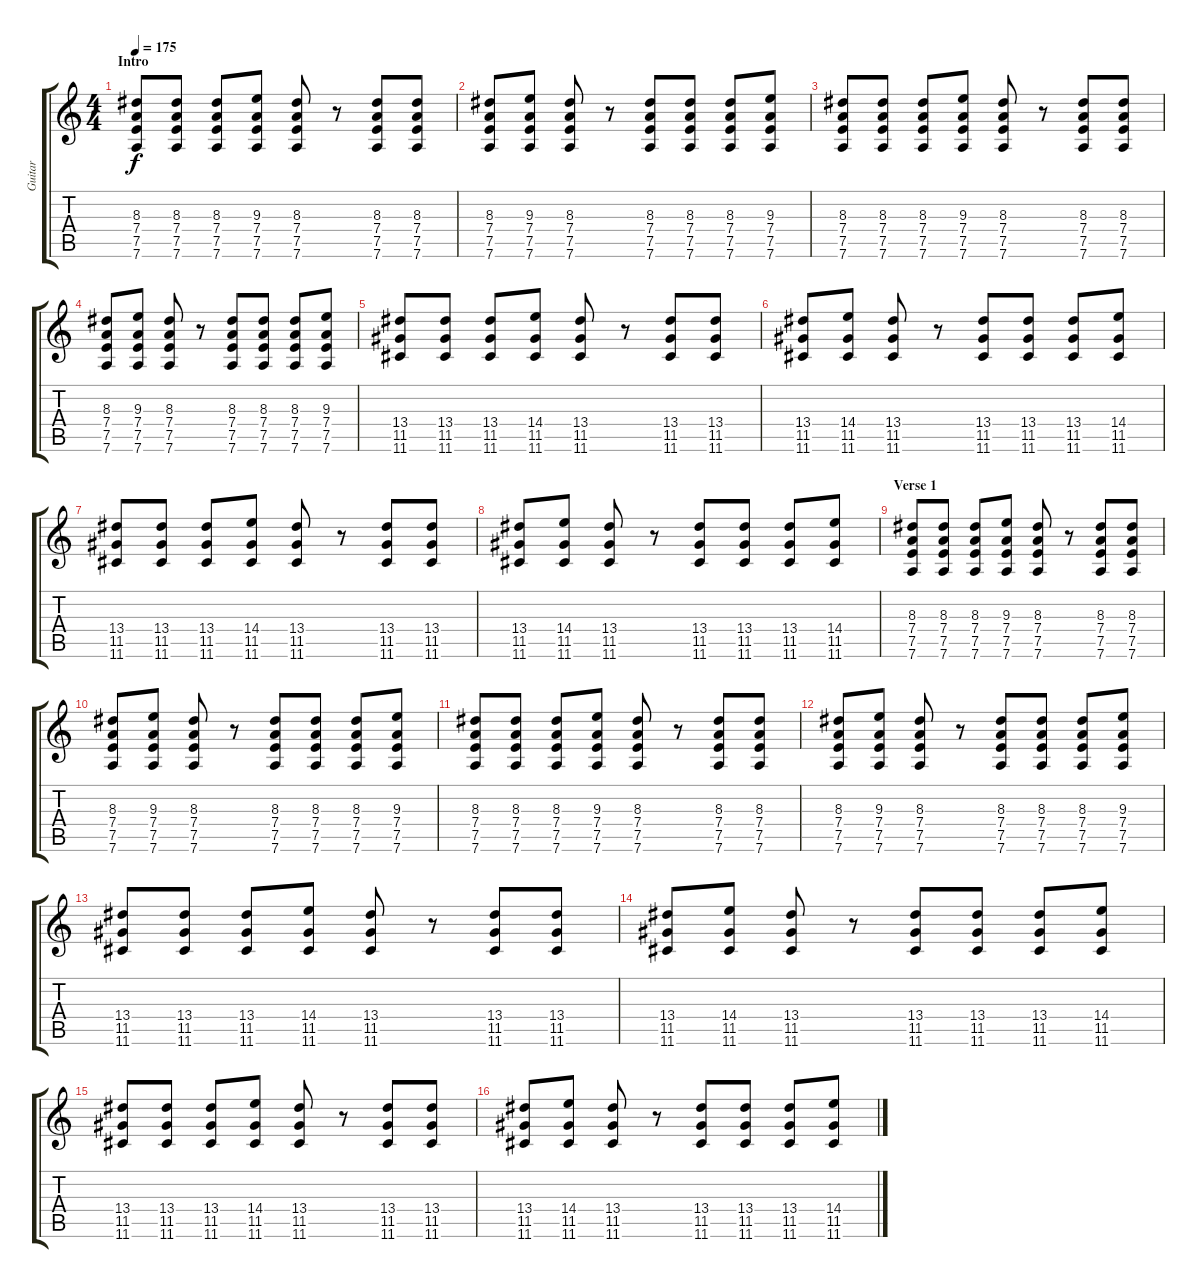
\track ("Guitar" "Guitar") {instrument distortionguitar}
\staff {score tabs}
\tuning (E4 B3 G3 D3 A2 D2) {hide}
\ts (4 4)
\section ("" "Intro")
\tempo 175
\clef g2
\ks c
(8.3 7.4 7.5 7.6).8{dy f instrument distortionguitar} (8.3 7.4 7.5 7.6).8 (8.3 7.4 7.5 7.6).8 (9.3 7.4 7.5 7.6).8 (8.3 7.4 7.5 7.6).8 r.8 (8.3 7.4 7.5 7.6).8 (8.3 7.4 7.5 7.6).8 |
(8.3 7.4 7.5 7.6).8 (9.3 7.4 7.5 7.6).8 (8.3 7.4 7.5 7.6).8 r.8 (8.3 7.4 7.5 7.6).8 (8.3 7.4 7.5 7.6).8 (8.3 7.4 7.5 7.6).8 (9.3 7.4 7.5 7.6).8 |
(8.3 7.4 7.5 7.6).8 (8.3 7.4 7.5 7.6).8 (8.3 7.4 7.5 7.6).8 (9.3 7.4 7.5 7.6).8 (8.3 7.4 7.5 7.6).8 r.8 (8.3 7.4 7.5 7.6).8 (8.3 7.4 7.5 7.6).8 |
(8.3 7.4 7.5 7.6).8 (9.3 7.4 7.5 7.6).8 (8.3 7.4 7.5 7.6).8 r.8 (8.3 7.4 7.5 7.6).8 (8.3 7.4 7.5 7.6).8 (8.3 7.4 7.5 7.6).8 (9.3 7.4 7.5 7.6).8 |
(13.4 11.5 11.6).8 (13.4 11.5 11.6).8 (13.4 11.5 11.6).8 (14.4 11.5 11.6).8 (13.4 11.5 11.6).8 r.8 (13.4 11.5 11.6).8 (13.4 11.5 11.6).8 |
(13.4 11.5 11.6).8 (14.4 11.5 11.6).8 (13.4 11.5 11.6).8 r.8 (13.4 11.5 11.6).8 (13.4 11.5 11.6).8 (13.4 11.5 11.6).8 (14.4 11.5 11.6).8 |
(13.4 11.5 11.6).8 (13.4 11.5 11.6).8 (13.4 11.5 11.6).8 (14.4 11.5 11.6).8 (13.4 11.5 11.6).8 r.8 (13.4 11.5 11.6).8 (13.4 11.5 11.6).8 |
(13.4 11.5 11.6).8 (14.4 11.5 11.6).8 (13.4 11.5 11.6).8 r.8 (13.4 11.5 11.6).8 (13.4 11.5 11.6).8 (13.4 11.5 11.6).8 (14.4 11.5 11.6).8 |
\section ("" "Verse 1")
(8.3 7.4 7.5 7.6).8 (8.3 7.4 7.5 7.6).8 (8.3 7.4 7.5 7.6).8 (9.3 7.4 7.5 7.6).8 (8.3 7.4 7.5 7.6).8 r.8 (8.3 7.4 7.5 7.6).8 (8.3 7.4 7.5 7.6).8 |
(8.3 7.4 7.5 7.6).8 (9.3 7.4 7.5 7.6).8 (8.3 7.4 7.5 7.6).8 r.8 (8.3 7.4 7.5 7.6).8 (8.3 7.4 7.5 7.6).8 (8.3 7.4 7.5 7.6).8 (9.3 7.4 7.5 7.6).8 |
(8.3 7.4 7.5 7.6).8 (8.3 7.4 7.5 7.6).8 (8.3 7.4 7.5 7.6).8 (9.3 7.4 7.5 7.6).8 (8.3 7.4 7.5 7.6).8 r.8 (8.3 7.4 7.5 7.6).8 (8.3 7.4 7.5 7.6).8 |
(8.3 7.4 7.5 7.6).8 (9.3 7.4 7.5 7.6).8 (8.3 7.4 7.5 7.6).8 r.8 (8.3 7.4 7.5 7.6).8 (8.3 7.4 7.5 7.6).8 (8.3 7.4 7.5 7.6).8 (9.3 7.4 7.5 7.6).8 |
(13.4 11.5 11.6).8 (13.4 11.5 11.6).8 (13.4 11.5 11.6).8 (14.4 11.5 11.6).8 (13.4 11.5 11.6).8 r.8 (13.4 11.5 11.6).8 (13.4 11.5 11.6).8 |
(13.4 11.5 11.6).8 (14.4 11.5 11.6).8 (13.4 11.5 11.6).8 r.8 (13.4 11.5 11.6).8 (13.4 11.5 11.6).8 (13.4 11.5 11.6).8 (14.4 11.5 11.6).8 |
(13.4 11.5 11.6).8 (13.4 11.5 11.6).8 (13.4 11.5 11.6).8 (14.4 11.5 11.6).8 (13.4 11.5 11.6).8 r.8 (13.4 11.5 11.6).8 (13.4 11.5 11.6).8 |
(13.4 11.5 11.6).8 (14.4 11.5 11.6).8 (13.4 11.5 11.6).8 r.8 (13.4 11.5 11.6).8 (13.4 11.5 11.6).8 (13.4 11.5 11.6).8 (14.4 11.5 11.6).8
